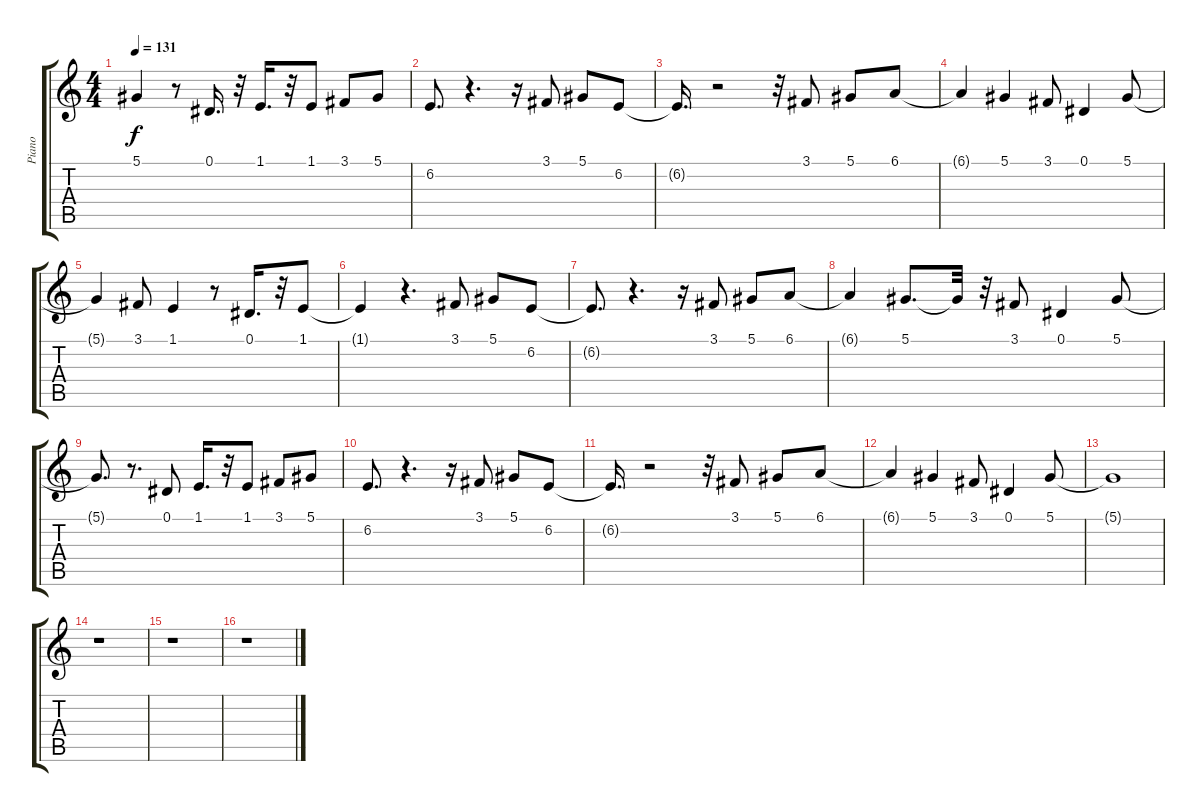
\track ("Piano" "Piano") {instrument choiraahs}
\staff {score tabs}
\tuning (Eb4 Bb3 Gb3 Db3 Ab2 Eb2) {hide}
\ts (4 4)
\tempo 131
\clef g2
\ks c
5.1{t}.4{dy f} r.8 0.1.16{d} r.32 1.1.16{d} r.32 1.1.8 3.1.8 5.1.8 |
6.2.8{d} r.4{d} r.16 3.1.8 5.1.8 6.2.8 |
6.2{t}.16{d} r.2 r.32 3.1.8 5.1.8 6.1.8 |
6.1{t}.4 5.1.4 3.1.8 0.1.4 5.1.8 |
5.1{t}.4 3.1.8 1.1.4 r.8 0.1.16{d} r.32 1.1.8 |
1.1{t}.4 r.4{d} 3.1.8 5.1.8 6.2.8 |
6.2{t}.8{d} r.4{d} r.16 3.1.8 5.1.8 6.1.8 |
6.1{t}.4 5.1.8{d} 5.1{t}.32 r.32 3.1.8 0.1.4 5.1.8 |
5.1{t}.8{d} r.8{d} 0.1.8 1.1.16{d} r.32 1.1.8 3.1.8 5.1.8 |
6.2.8{d} r.4{d} r.16 3.1.8 5.1.8 6.2.8 |
6.2{t}.16{d} r.2 r.32 3.1.8 5.1.8 6.1.8 |
6.1{t}.4 5.1.4 3.1.8 0.1.4 5.1.8 |
5.1{t}.1 |
r.1 |
r.1 |
r.1
